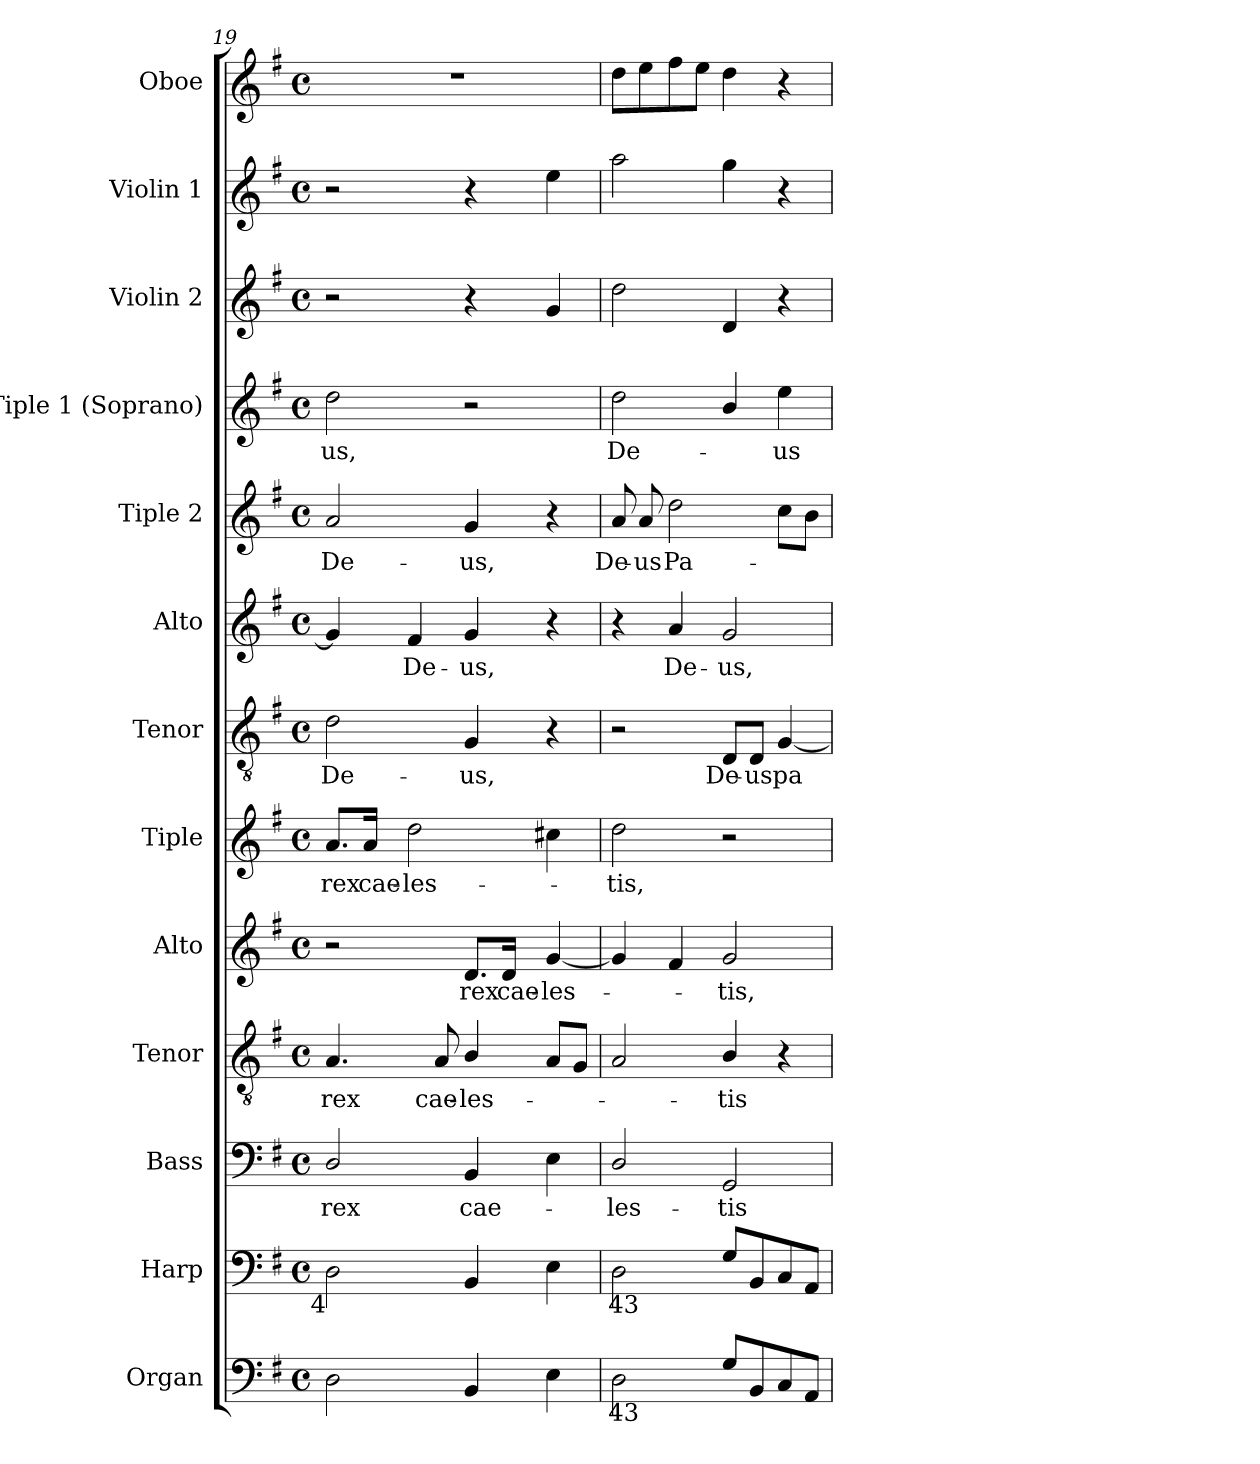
**kern	**kern	**kern	**text	**kern	**text	**kern	**text	**kern	**text	**kern	**text	**kern	**text	**kern	**text	**kern	**text	**kern	**kern	**kern
*part13	*part12	*part11	*part11	*part10	*part10	*part9	*part9	*part8	*part8	*part7	*part7	*part6	*part6	*part5	*part5	*part4	*part4	*part3	*part2	*part1
*staff13	*staff12	*staff11	*staff11	*staff10	*staff10	*staff9	*staff9	*staff8	*staff8	*staff7	*staff7	*staff6	*staff6	*staff5	*staff5	*staff4	*staff4	*staff3	*staff2	*staff1
*I"Organ	*I"Harp	*I"Bass	*	*I"Tenor	*	*I"Alto	*	*I"Tiple	*	*I"Tenor	*	*I"Alto	*	*I"Tiple 2	*	*I"Tiple 1 (Soprano)	*	*I"Violin 2	*I"Violin 1	*I"Oboe
*I'Org.	*I'Hp.	*I'B.	*	*I'T.	*	*I'A.	*	*	*	*I'T.	*	*I'A.	*	*	*	*I'S1.	*	*I'Vln. 2	*I'Vln. 1	*I'Ob.
*clefF4	*clefF4	*clefF4	*	*clefGv2	*	*clefG2	*	*clefG2	*	*clefGv2	*	*clefG2	*	*clefG2	*	*clefG2	*	*clefG2	*clefG2	*clefG2
*	*	*	*	*ITrd7c12	*	*	*	*	*	*ITrd7c12	*	*	*	*	*	*	*	*	*	*
*k[f#]	*k[f#]	*k[f#]	*	*k[f#]	*	*k[f#]	*	*k[f#]	*	*k[f#]	*	*k[f#]	*	*k[f#]	*	*k[f#]	*	*k[f#]	*k[f#]	*k[f#]
*G:	*G:	*G:	*	*G:	*	*G:	*	*G:	*	*G:	*	*G:	*	*G:	*	*G:	*	*G:	*G:	*G:
*M4/4	*M4/4	*M4/4	*	*M4/4	*	*M4/4	*	*M4/4	*	*M4/4	*	*M4/4	*	*M4/4	*	*M4/4	*	*M4/4	*M4/4	*M4/4
*met(c)	*met(c)	*met(c)	*	*met(c)	*	*met(c)	*	*met(c)	*	*met(c)	*	*met(c)	*	*met(c)	*	*met(c)	*	*met(c)	*met(c)	*met(c)
=19	=19	=19	=19	=19	=19	=19	=19	=19	=19	=19	=19	=19	=19	=19	=19	=19	=19	=19	=19	=19
!	!	!	!LO:LY:b:color=#000000	!	!	!	!	!	!	!	!	!	!	!	!	!	!	!	!	!
!	!	!	!	!	!LO:LY:b:color=#000000	!	!	!	!	!	!	!	!	!	!	!	!	!	!	!
!	!	!	!	!	!	!	!	!	!LO:LY:b:color=#000000	!	!	!	!	!	!	!	!	!	!	!
!	!	!	!	!	!	!	!	!	!	!	!LO:LY:b:color=#000000	!	!	!	!	!	!	!	!	!
!	!	!	!	!	!	!	!	!	!	!	!	!	!	!	!LO:LY:b:color=#000000	!	!	!	!	!
!	!LO:TX:b:rj:t=4	!	!	!	!	!	!	!	!	!	!	!	!	!	!	!	!	!	!	!
!	!	!	!	!	!	!	!	!	!	!	!	!	!	!	!	!	!LO:LY:b:color=#000000	!	!	!
2Di\	2Di\	2Di/	rex	4.AAi/	rex	2r	.	8.ai/L	rex	2Di\	De-	4gi/]	.	2ai/	De-	2ddi\	-us,	2r	2r	1r
!	!	!	!	!	!	!	!	!	!LO:LY:b:color=#000000	!	!	!	!	!	!	!	!	!	!	!
.	.	.	.	.	.	.	.	16ai/Jk	cae-	.	.	.	.	.	.	.	.	.	.	.
!	!	!	!	!	!	!	!	!	!LO:LY:b:color=#000000	!	!	!	!	!	!	!	!	!	!	!
!	!	!	!	!	!	!	!	!	!	!	!	!	!LO:LY:b:color=#000000	!	!	!	!	!	!	!
.	.	.	.	.	.	.	.	2ddi\	-les-	.	.	4f#i/	De-	.	.	.	.	.	.	.
!	!	!	!	!	!LO:LY:b:color=#000000	!	!	!	!	!	!	!	!	!	!	!	!	!	!	!
.	.	.	.	8AAi/	cae-	.	.	.	.	.	.	.	.	.	.	.	.	.	.	.
!	!	!	!LO:LY:b:color=#000000	!	!	!	!	!	!	!	!	!	!	!	!	!	!	!	!	!
!	!	!	!	!	!LO:LY:b:color=#000000	!	!	!	!	!	!	!	!	!	!	!	!	!	!	!
!	!	!	!	!	!	!	!LO:LY:b:color=#000000	!	!	!	!	!	!	!	!	!	!	!	!	!
!	!	!	!	!	!	!	!	!	!	!	!LO:LY:b:color=#000000	!	!	!	!	!	!	!	!	!
!	!	!	!	!	!	!	!	!	!	!	!	!	!LO:LY:b:color=#000000	!	!	!	!	!	!	!
!	!	!	!	!	!	!	!	!	!	!	!	!	!	!	!LO:LY:b:color=#000000	!	!	!	!	!
4BBi/	4BBi/	4BBi/	cae-	4BBi/	-les-	8.di/L	rex	.	.	4GGi/	-us,	4gi/	-us,	4gi/	-us,	2r	.	4r	4r	.
!	!	!	!	!	!	!	!LO:LY:b:color=#000000	!	!	!	!	!	!	!	!	!	!	!	!	!
.	.	.	.	.	.	16di/Jk	cae-	.	.	.	.	.	.	.	.	.	.	.	.	.
!	!	!	!	!	!	!	!LO:LY:b:color=#000000	!	!	!	!	!	!	!	!	!	!	!	!	!
4Ei\	4Ei\	4Ei\	.	8AAi/L	.	[4gi/	-les-	4cc#Xi\	.	4r	.	4r	.	4r	.	.	.	4gi/	4eei\	.
.	.	.	.	8GGi/J	.	.	.	.	.	.	.	.	.	.	.	.	.	.	.	.
!!LO:PB:g=z
=20	=20	=20	=20	=20	=20	=20	=20	=20	=20	=20	=20	=20	=20	=20	=20	=20	=20	=20	=20	=20
!	!	!	!LO:LY:b:color=#000000	!	!	!	!	!	!	!	!	!	!	!	!	!	!	!	!	!
!	!	!	!	!	!	!	!	!	!LO:LY:b:color=#000000	!	!	!	!	!	!	!	!	!	!	!
!	!	!	!	!	!	!	!	!	!	!	!	!	!	!	!LO:LY:b:color=#000000	!	!	!	!	!
!	!	!	!	!	!	!	!	!	!	!	!	!	!	!	!	!	!LO:LY:b:color=#000000	!	!	!
*^	*^	*	*	*	*	*	*	*	*	*	*	*	*	*	*	*	*	*	*	*
2Di\	8ryy	2Di\	8ryy	2Di/	-les-	2AAi/	.	4gi/]	.	2ddi\	-tis,	2r	.	4r	.	8ai/	De-	2ddi\	De-	2ddi\	2aai\	8ddi\L
!	!	!	!LO:TX:b:rj:t=43	!	!	!	!	!	!	!	!	!	!	!	!	!	!	!	!	!	!	!
!	!LO:TX:b:rj:t=43	!	!	!	!	!	!	!	!	!	!	!	!	!	!	!	!	!	!	!	!	!
!	!	!	!	!	!	!	!	!	!	!	!	!	!	!	!	!	!LO:LY:b:color=#000000	!	!	!	!	!
.	2..ryy	.	2..ryy	.	.	.	.	.	.	.	.	.	.	.	.	8ai/	-us	.	.	.	.	8eei\
!	!	!	!	!	!	!	!	!	!	!	!	!	!	!	!LO:LY:b:color=#000000	!	!	!	!	!	!	!
!	!	!	!	!	!	!	!	!	!	!	!	!	!	!	!	!	!LO:LY:b:color=#000000	!	!	!	!	!
.	.	.	.	.	.	.	.	4f#i/	.	.	.	.	.	4ai/	De-	2ddi\	Pa-	.	.	.	.	8ff#i\
.	.	.	.	.	.	.	.	.	.	.	.	.	.	.	.	.	.	.	.	.	.	8eei\J
!	!	!	!	!	!LO:LY:b:color=#000000	!	!	!	!	!	!	!	!	!	!	!	!	!	!	!	!	!
!	!	!	!	!	!	!	!LO:LY:b:color=#000000	!	!	!	!	!	!	!	!	!	!	!	!	!	!	!
!	!	!	!	!	!	!	!	!	!LO:LY:b:color=#000000	!	!	!	!	!	!	!	!	!	!	!	!	!
!	!	!	!	!	!	!	!	!	!	!	!	!	!LO:LY:b:color=#000000	!	!	!	!	!	!	!	!	!
!	!	!	!	!	!	!	!	!	!	!	!	!	!	!	!LO:LY:b:color=#000000	!	!	!	!	!	!	!
8Gi/L	.	8Gi/L	.	2GGi/	-tis	4BBi/	-tis	2gi/	-tis,	2r	.	8DDi/L	De-	2gi/	-us,	.	.	4bi/	.	4di/	4ggi\	4ddi\
!	!	!	!	!	!	!	!	!	!	!	!	!	!LO:LY:b:color=#000000	!	!	!	!	!	!	!	!	!
8BBi/	.	8BBi/	.	.	.	.	.	.	.	.	.	8DDi/J	-us	.	.	.	.	.	.	.	.	.
!	!	!	!	!	!	!	!	!	!	!	!	!	!LO:LY:b:color=#000000	!	!	!	!	!	!	!	!	!
!	!	!	!	!	!	!	!	!	!	!	!	!	!	!	!	!	!	!	!LO:LY:b:color=#000000	!	!	!
8Ci/	.	8Ci/	.	.	.	4r	.	.	.	.	.	[4GGi/	pa-	.	.	8cci\L	.	4eei\	-us	4r	4r	4r
8AAi/J	.	8AAi/J	.	.	.	.	.	.	.	.	.	.	.	.	.	8bi\J	.	.	.	.	.	.
*v	*v	*	*	*	*	*	*	*	*	*	*	*	*	*	*	*	*	*	*	*	*	*
*	*v	*v	*	*	*	*	*	*	*	*	*	*	*	*	*	*	*	*	*	*	*
=	=	=	=	=	=	=	=	=	=	=	=	=	=	=	=	=	=	=	=	=
*-	*-	*-	*-	*-	*-	*-	*-	*-	*-	*-	*-	*-	*-	*-	*-	*-	*-	*-	*-	*-
